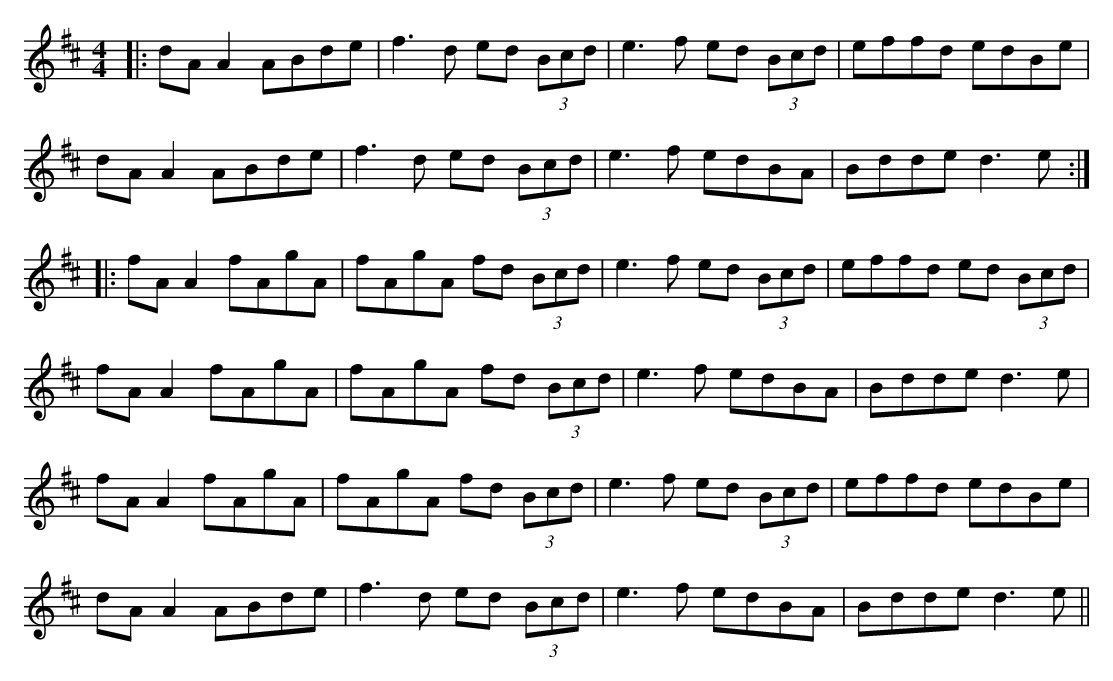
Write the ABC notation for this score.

X:1
M:4/4
K:D
|:dA A2 ABde|f3d ed (3Bcd|e3f ed (3Bcd|effd edBe|
dA A2 ABde|f3d ed (3Bcd|e3f edBA|Bdde d3e:|
|:fA A2 fAgA|fAgA fd (3Bcd|e3f ed (3Bcd|effd ed (3Bcd|
fA A2 fAgA|fAgA fd (3Bcd|e3f edBA|Bdde d3e|
fA A2 fAgA|fAgA fd (3Bcd|e3f ed (3Bcd|effd edBe|
dA A2 ABde|f3d ed (3Bcd|e3f edBA|Bdde d3e||
